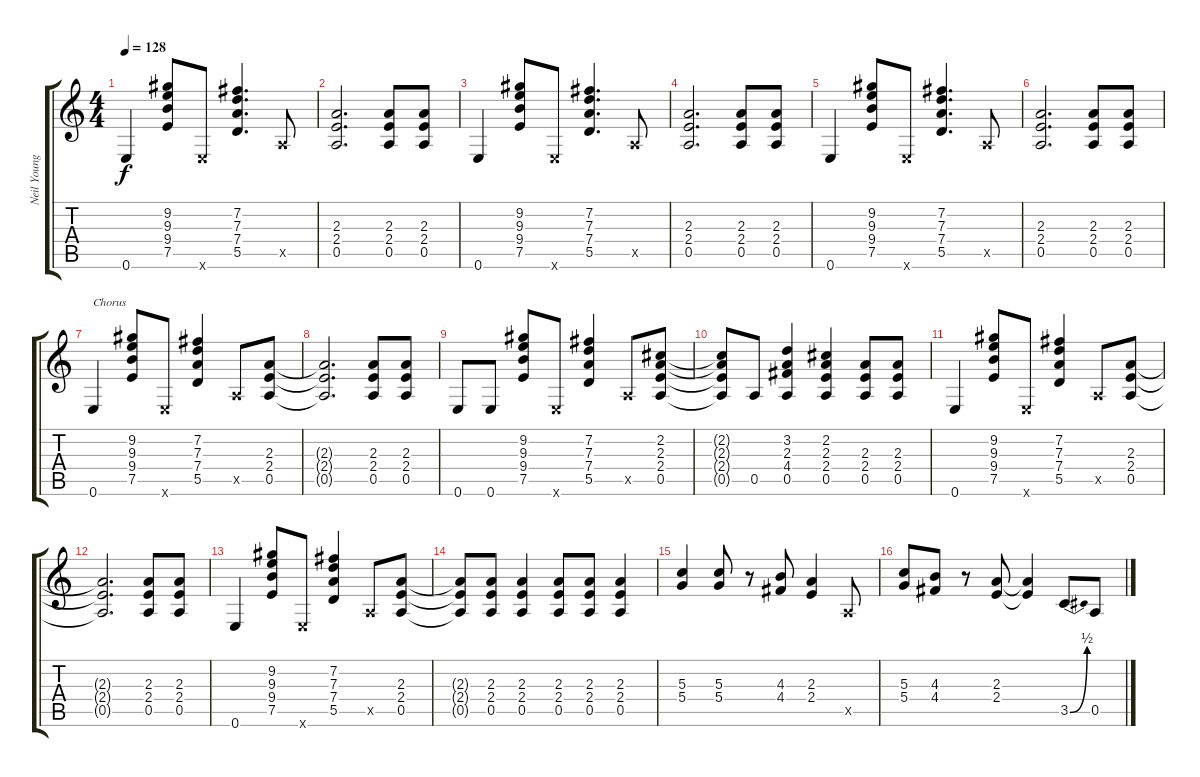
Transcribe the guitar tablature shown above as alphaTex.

\track ("Neil Young Gtr 1 Rhythm" "Neil Young") {instrument overdrivenguitar}
\staff {score tabs}
\tuning (E4 B3 G3 D3 A2 E2) {hide}
\ts (4 4)
\tempo 128
\clef g2
\ks c
0.6.4{dy f} (9.2 9.3 9.4 7.5).8 0.6{x}.8 (7.2 7.3 7.4 5.5).4{d} 0.5{x}.8 |
(2.3 2.4 0.5).2{d} (2.3 2.4 0.5).8 (2.3 2.4 0.5).8 |
0.6.4 (9.2 9.3 9.4 7.5).8 0.6{x}.8 (7.2 7.3 7.4 5.5).4{d} 0.5{x}.8 |
(2.3 2.4 0.5).2{d} (2.3 2.4 0.5).8 (2.3 2.4 0.5).8 |
0.6.4 (9.2 9.3 9.4 7.5).8 0.6{x}.8 (7.2 7.3 7.4 5.5).4{d} 0.5{x}.8 |
(2.3 2.4 0.5).2{d} (2.3 2.4 0.5).8 (2.3 2.4 0.5).8 |
0.6.4{txt "Chorus"} (9.2 9.3 9.4 7.5).8 0.6{x}.8 (7.2 7.3 7.4 5.5).4 0.5{x}.8 (2.3 2.4 0.5).8 |
(2.3{t} 2.4{t} 0.5{t}).2{d} (2.3 2.4 0.5).8 (2.3 2.4 0.5).8 |
0.6.8 0.6.8 (9.2 9.3 9.4 7.5).8 0.6{x}.8 (7.2 7.3 7.4 5.5).4 0.5{x}.8 (2.2 2.3 2.4 0.5).8 |
(2.2{t} 2.3{t} 2.4{t} 0.5{t}).8 0.5.8 (3.2 2.3 4.4 0.5).4 (2.2 2.3 2.4 0.5).4 (2.3 2.4 0.5).8 (2.3 2.4 0.5).8 |
0.6.4 (9.2 9.3 9.4 7.5).8 0.6{x}.8 (7.2 7.3 7.4 5.5).4 0.5{x}.8 (2.3 2.4 0.5).8 |
(2.3{t} 2.4{t} 0.5{t}).2{d} (2.3 2.4 0.5).8 (2.3 2.4 0.5).8 |
0.6.4 (9.2 9.3 9.4 7.5).8 0.6{x}.8 (7.2 7.3 7.4 5.5).4 0.5{x}.8 (2.3 2.4 0.5).8 |
(2.3{t} 2.4{t} 0.5{t}).8 (2.3 2.4 0.5).8 (2.3 2.4 0.5).4 (2.3 2.4 0.5).8 (2.3 2.4 0.5).8 (2.3 2.4 0.5).4 |
(5.3 5.4).4 (5.3 5.4).8 r.8 (4.3 4.4).8 (2.3 2.4).4 0.5{x}.8 |
(5.3 5.4).8 (4.3 4.4).8 r.8 (2.3 2.4).8 (2.3{t} 2.4{t}).4 3.5{be (bend 0 0 60 2)}.8 0.5.8
